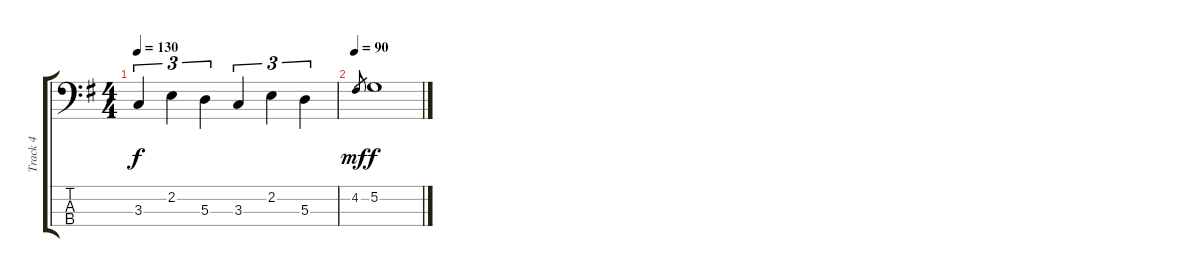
\track ("Track 4" "Track 4") {instrument electricbassfinger}
\staff {score tabs}
\tuning (G2 D2 A1 E1) {hide}
\ts (4 4)
\tempo 130
\clef f4
\ks g
3.3.4{tu (3 2) dy f} 2.2.4{tu (3 2)} 5.3.4{tu (3 2)} 3.3.4{tu (3 2)} 2.2.4{tu (3 2)} 5.3.4{tu (3 2)} |
\tempo 90
4.2.8{gr dy mf} 5.2.1{dy f}
